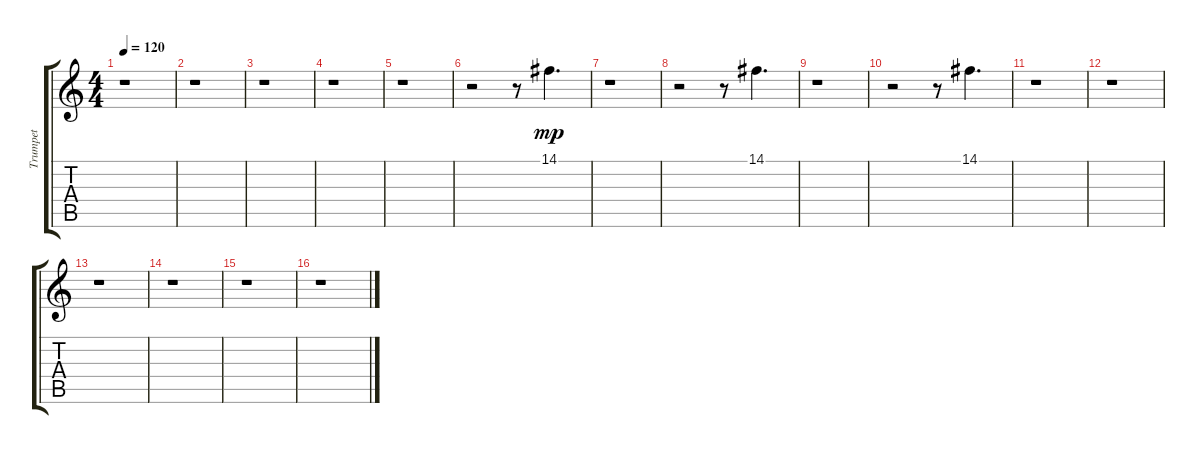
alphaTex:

\track ("Trumpet" "Trumpet") {instrument trumpet}
\staff {score tabs}
\tuning (E4 B3 G3 D3 A2 E2) {hide}
\ts (4 4)
\tempo 120
\clef g2
\ks c
r.1{dy mp} |
r.1 |
r.1 |
r.1 |
r.1 |
r.2 r.8 14.1.4{d} |
r.1 |
r.2 r.8 14.1.4{d} |
r.1 |
r.2 r.8 14.1.4{d} |
r.1 |
r.1 |
r.1 |
r.1 |
r.1 |
r.1
